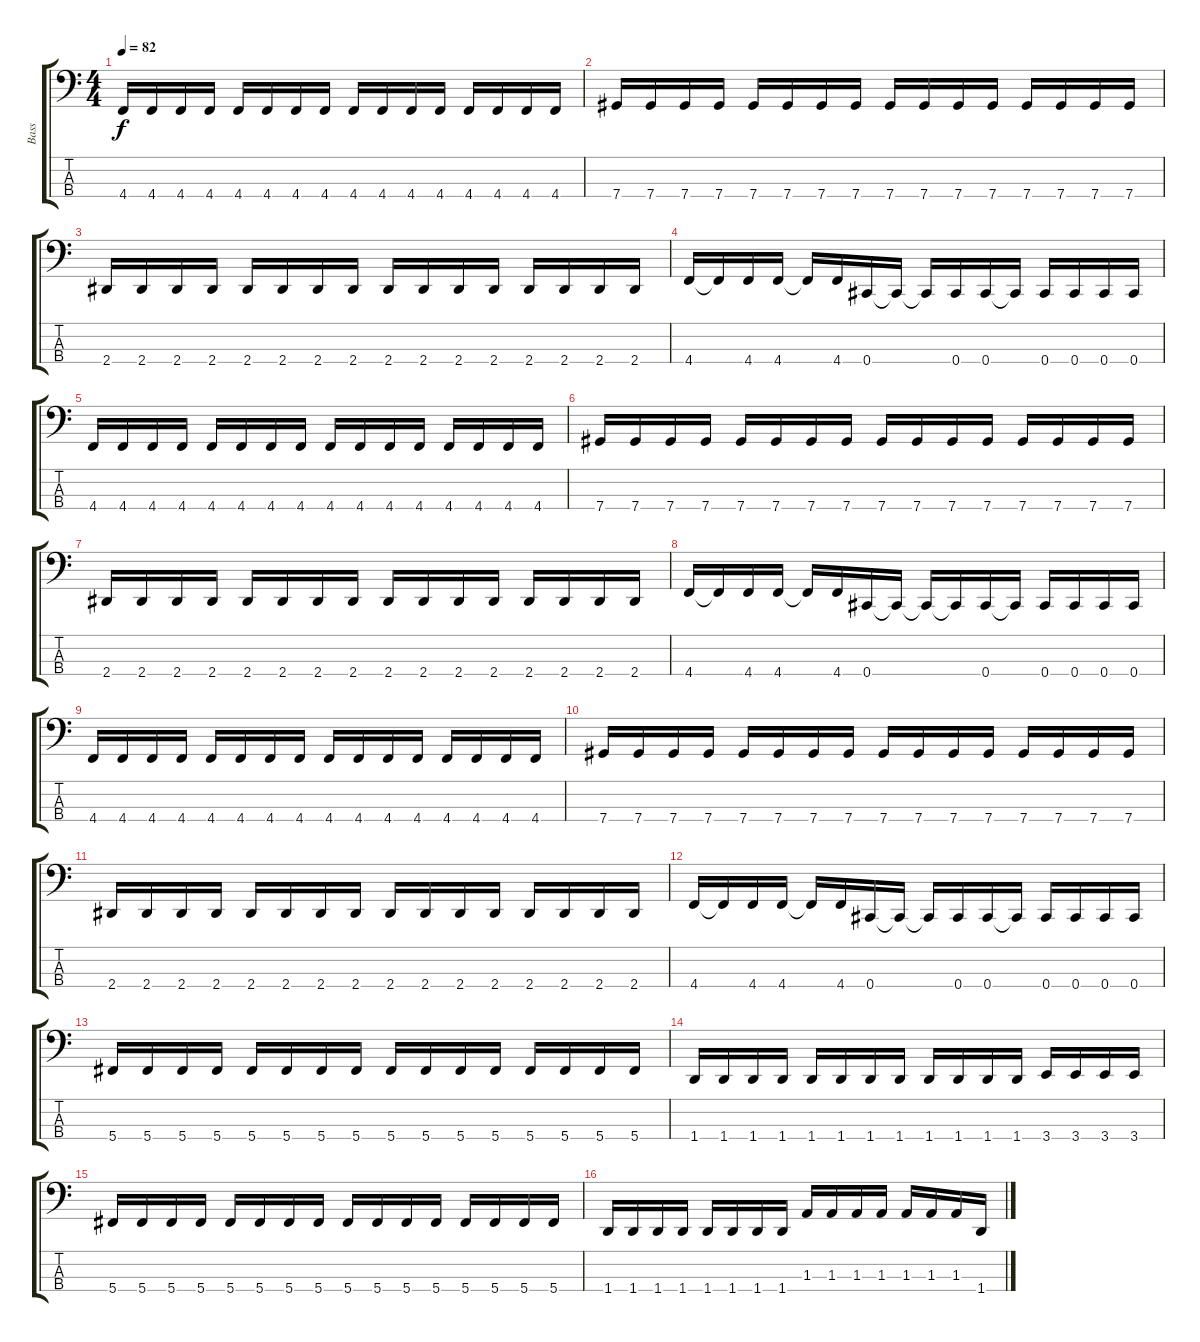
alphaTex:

\track ("Bass" "Bass") {instrument electricbassfinger}
\staff {score tabs}
\tuning (Gb2 Db2 Ab1 Db1) {hide}
\ts (4 4)
\tempo 82
\clef f4
\ks c
4.4.16{dy f} 4.4.16 4.4.16 4.4.16 4.4.16 4.4.16 4.4.16 4.4.16 4.4.16 4.4.16 4.4.16 4.4.16 4.4.16 4.4.16 4.4.16 4.4.16 |
7.4.16 7.4.16 7.4.16 7.4.16 7.4.16 7.4.16 7.4.16 7.4.16 7.4.16 7.4.16 7.4.16 7.4.16 7.4.16 7.4.16 7.4.16 7.4.16 |
2.4.16 2.4.16 2.4.16 2.4.16 2.4.16 2.4.16 2.4.16 2.4.16 2.4.16 2.4.16 2.4.16 2.4.16 2.4.16 2.4.16 2.4.16 2.4.16 |
4.4.16 4.4{t}.16 4.4.16 4.4.16 4.4{t}.16 4.4.16 0.4.16 0.4{t}.16 0.4{t}.16 0.4.16 0.4.16 0.4{t}.16 0.4.16 0.4.16 0.4.16 0.4.16 |
4.4.16 4.4.16 4.4.16 4.4.16 4.4.16 4.4.16 4.4.16 4.4.16 4.4.16 4.4.16 4.4.16 4.4.16 4.4.16 4.4.16 4.4.16 4.4.16 |
7.4.16 7.4.16 7.4.16 7.4.16 7.4.16 7.4.16 7.4.16 7.4.16 7.4.16 7.4.16 7.4.16 7.4.16 7.4.16 7.4.16 7.4.16 7.4.16 |
2.4.16 2.4.16 2.4.16 2.4.16 2.4.16 2.4.16 2.4.16 2.4.16 2.4.16 2.4.16 2.4.16 2.4.16 2.4.16 2.4.16 2.4.16 2.4.16 |
4.4.16 4.4{t}.16 4.4.16 4.4.16 4.4{t}.16 4.4.16 0.4.16 0.4{t}.16 0.4{t}.16 0.4{t}.16 0.4.16 0.4{t}.16 0.4.16 0.4.16 0.4.16 0.4.16 |
4.4.16 4.4.16 4.4.16 4.4.16 4.4.16 4.4.16 4.4.16 4.4.16 4.4.16 4.4.16 4.4.16 4.4.16 4.4.16 4.4.16 4.4.16 4.4.16 |
7.4.16 7.4.16 7.4.16 7.4.16 7.4.16 7.4.16 7.4.16 7.4.16 7.4.16 7.4.16 7.4.16 7.4.16 7.4.16 7.4.16 7.4.16 7.4.16 |
2.4.16 2.4.16 2.4.16 2.4.16 2.4.16 2.4.16 2.4.16 2.4.16 2.4.16 2.4.16 2.4.16 2.4.16 2.4.16 2.4.16 2.4.16 2.4.16 |
4.4.16 4.4{t}.16 4.4.16 4.4.16 4.4{t}.16 4.4.16 0.4.16 0.4{t}.16 0.4{t}.16 0.4.16 0.4.16 0.4{t}.16 0.4.16 0.4.16 0.4.16 0.4.16 |
5.4.16 5.4.16 5.4.16 5.4.16 5.4.16 5.4.16 5.4.16 5.4.16 5.4.16 5.4.16 5.4.16 5.4.16 5.4.16 5.4.16 5.4.16 5.4.16 |
1.4.16 1.4.16 1.4.16 1.4.16 1.4.16 1.4.16 1.4.16 1.4.16 1.4.16 1.4.16 1.4.16 1.4.16 3.4.16 3.4.16 3.4.16 3.4.16 |
5.4.16 5.4.16 5.4.16 5.4.16 5.4.16 5.4.16 5.4.16 5.4.16 5.4.16 5.4.16 5.4.16 5.4.16 5.4.16 5.4.16 5.4.16 5.4.16 |
1.4.16 1.4.16 1.4.16 1.4.16 1.4.16 1.4.16 1.4.16 1.4.16 1.3.16 1.3.16 1.3.16 1.3.16 1.3.16 1.3.16 1.3.16 1.4.16
